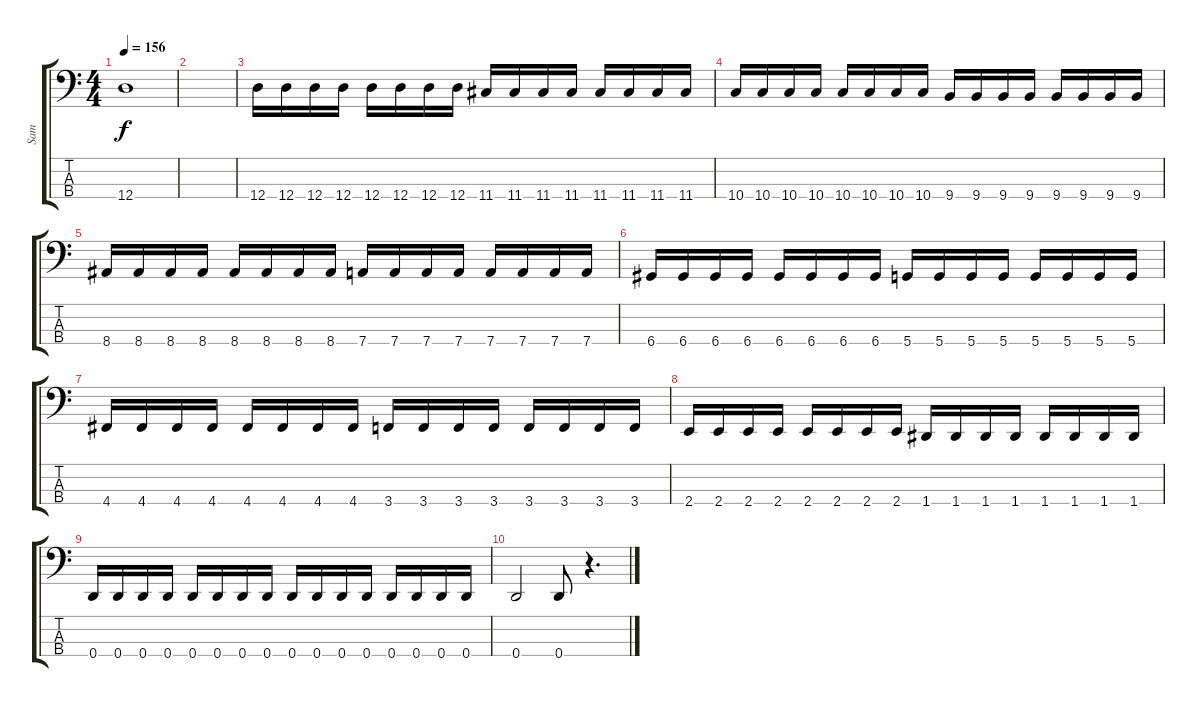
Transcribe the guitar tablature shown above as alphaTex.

\track ("Sam" "Sam") {instrument electricbasspick}
\staff {score tabs}
\tuning (G2 D2 A1 D1) {hide}
\ts (4 4)
\tempo 156
\clef f4
\ks c
12.4.1{dy f} |
|
12.4.16 12.4.16 12.4.16 12.4.16 12.4.16 12.4.16 12.4.16 12.4.16 11.4.16 11.4.16 11.4.16 11.4.16 11.4.16 11.4.16 11.4.16 11.4.16 |
10.4.16 10.4.16 10.4.16 10.4.16 10.4.16 10.4.16 10.4.16 10.4.16 9.4.16 9.4.16 9.4.16 9.4.16 9.4.16 9.4.16 9.4.16 9.4.16 |
8.4.16 8.4.16 8.4.16 8.4.16 8.4.16 8.4.16 8.4.16 8.4.16 7.4.16 7.4.16 7.4.16 7.4.16 7.4.16 7.4.16 7.4.16 7.4.16 |
6.4.16 6.4.16 6.4.16 6.4.16 6.4.16 6.4.16 6.4.16 6.4.16 5.4.16 5.4.16 5.4.16 5.4.16 5.4.16 5.4.16 5.4.16 5.4.16 |
4.4.16 4.4.16 4.4.16 4.4.16 4.4.16 4.4.16 4.4.16 4.4.16 3.4.16 3.4.16 3.4.16 3.4.16 3.4.16 3.4.16 3.4.16 3.4.16 |
2.4.16 2.4.16 2.4.16 2.4.16 2.4.16 2.4.16 2.4.16 2.4.16 1.4.16 1.4.16 1.4.16 1.4.16 1.4.16 1.4.16 1.4.16 1.4.16 |
0.4.16 0.4.16 0.4.16 0.4.16 0.4.16 0.4.16 0.4.16 0.4.16 0.4.16 0.4.16 0.4.16 0.4.16 0.4.16 0.4.16 0.4.16 0.4.16 |
0.4.2 0.4.8 r.4{d}
